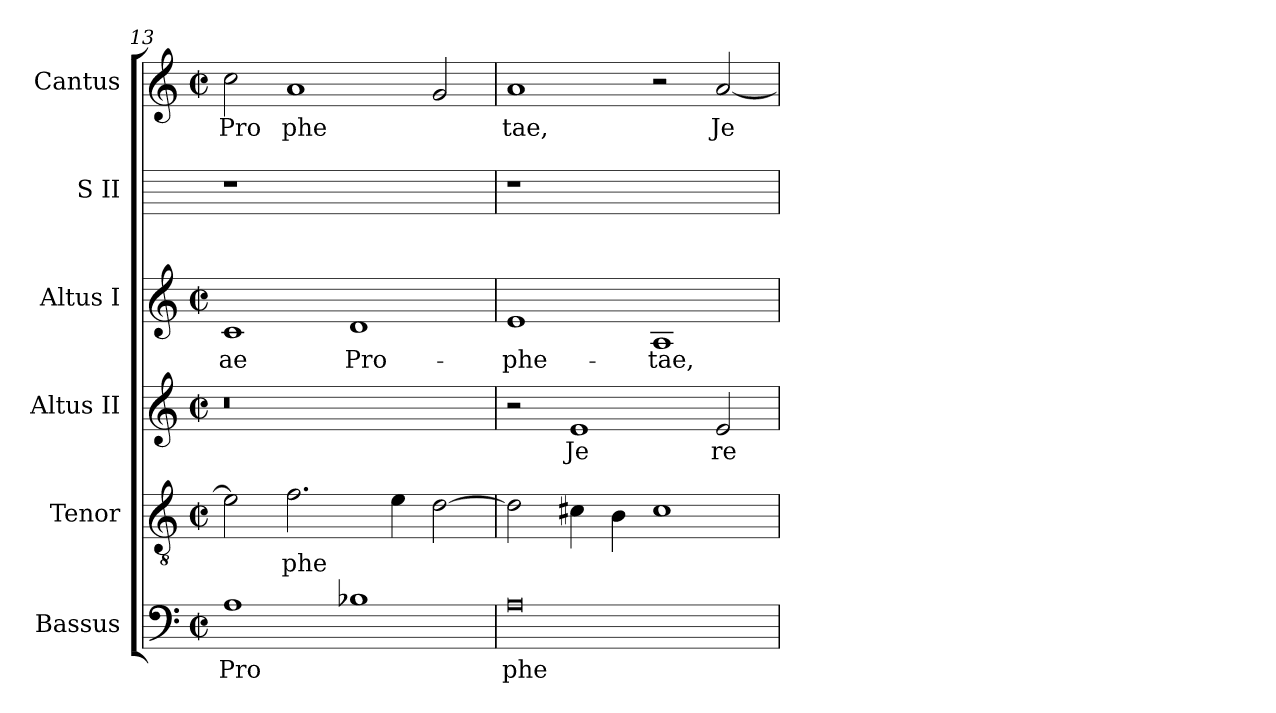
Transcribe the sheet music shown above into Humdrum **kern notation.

**kern	**text	**kern	**text	**kern	**text	**kern	**text	**kern	**kern	**text
*part6	*part6	*part5	*part5	*part4	*part4	*part3	*part3	*part2	*part1	*part1
*staff6	*staff6	*staff5	*staff5	*staff4	*staff4	*staff3	*staff3	*staff2	*staff1	*staff1
*I"Bassus	*	*I"Tenor	*	*I"Altus II	*	*I"Altus I	*	*I"S II	*I"Cantus	*
*I'B	*	*I'T	*	*I'A II	*	*I'A I	*	*	*	*
*clefF4	*	*clefGv2	*	*clefG2	*	*clefG2	*	*	*clefG2	*
*M2/2	*	*M2/2	*	*M2/2	*	*M2/2	*	*	*M2/2	*
*met(c|)	*	*met(c|)	*	*met(c|)	*	*met(c|)	*	*	*met(c|)	*
=13	=13	=13	=13	=13	=13	=13	=13	=13	=13	=13
!	!LO:LY:b:cj	!	!	!	!	!	!LO:LY:b:cj	!	!	!LO:LY:b:cj
1A	Pro	2e\]	.	0r	.	1c	-ae	1r	2cc\	Pro
!	!	!	!LO:LY:b	!	!	!	!	!	!	!LO:LY:b
.	.	2.f\	phe	.	.	.	.	.	1a	phe
!	!	!	!	!	!	!	!LO:LY:b:cj	!	!	!
1B-	.	.	.	.	.	1d	Pro-	1ryy	.	.
.	.	4e\	.	.	.	.	.	.	.	.
.	.	[>2d\	.	.	.	.	.	.	2g/	.
=14	=14	=14	=14	=14	=14	=14	=14	=14	=14	=14
!	!LO:LY:b:cj	!	!	!	!	!	!LO:LY:b:cj	!	!	!LO:LY:b:cj
0A	phe	2d\]	.	2r	.	1e	-phe-	1r	1a	tae,
!	!	!	!	!	!LO:LY:b:cj	!	!	!	!	!
.	.	4c#X\	.	1e	Je	.	.	.	.	.
.	.	4B\	.	.	.	.	.	.	.	.
!	!	!	!	!	!	!	!LO:LY:b:cj	!	!	!
.	.	1c#	.	.	.	1A	-tae,	1ryy	2r	.
!	!	!	!	!	!LO:LY:b:cj	!	!	!	!	!LO:LY:b:cj
.	.	.	.	2e/	re	.	.	.	[>2a/	Je
=	=	=	=	=	=	=	=	=	=	=
*-	*-	*-	*-	*-	*-	*-	*-	*-	*-	*-
